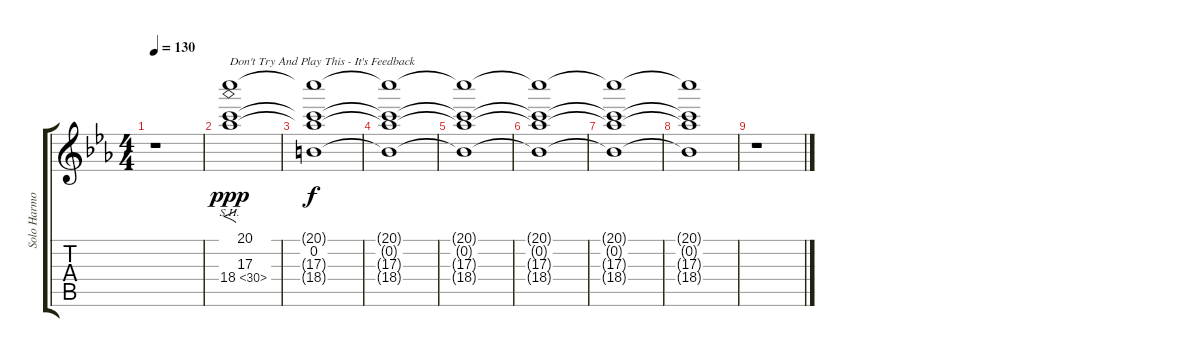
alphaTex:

\track ("Solo Harmony" "Solo Harmo") {instrument distortionguitar}
\staff {score tabs}
\tuning (E4 B3 G3 D3 A2 D2) {hide}
\ts (4 4)
\tempo 130
\clef g2
\ks cminor
r.1{dy f} |
(20.1 17.3 18.4{sh 12}).1{f txt "Don't Try And Play This - It's Feedback" dy ppp instrument electricbassfinger} |
(20.1{t} 0.2 17.3{t} 18.4{t}).1{dy f} |
(20.1{t} 0.2{t} 17.3{t} 18.4{t}).1 |
(20.1{t} 0.2{t} 17.3{t} 18.4{t}).1 |
(20.1{t} 0.2{t} 17.3{t} 18.4{t}).1 |
(20.1{t} 0.2{t} 17.3{t} 18.4{t}).1 |
(20.1{t} 0.2{t} 17.3{t} 18.4{t}).1 |
r.1
